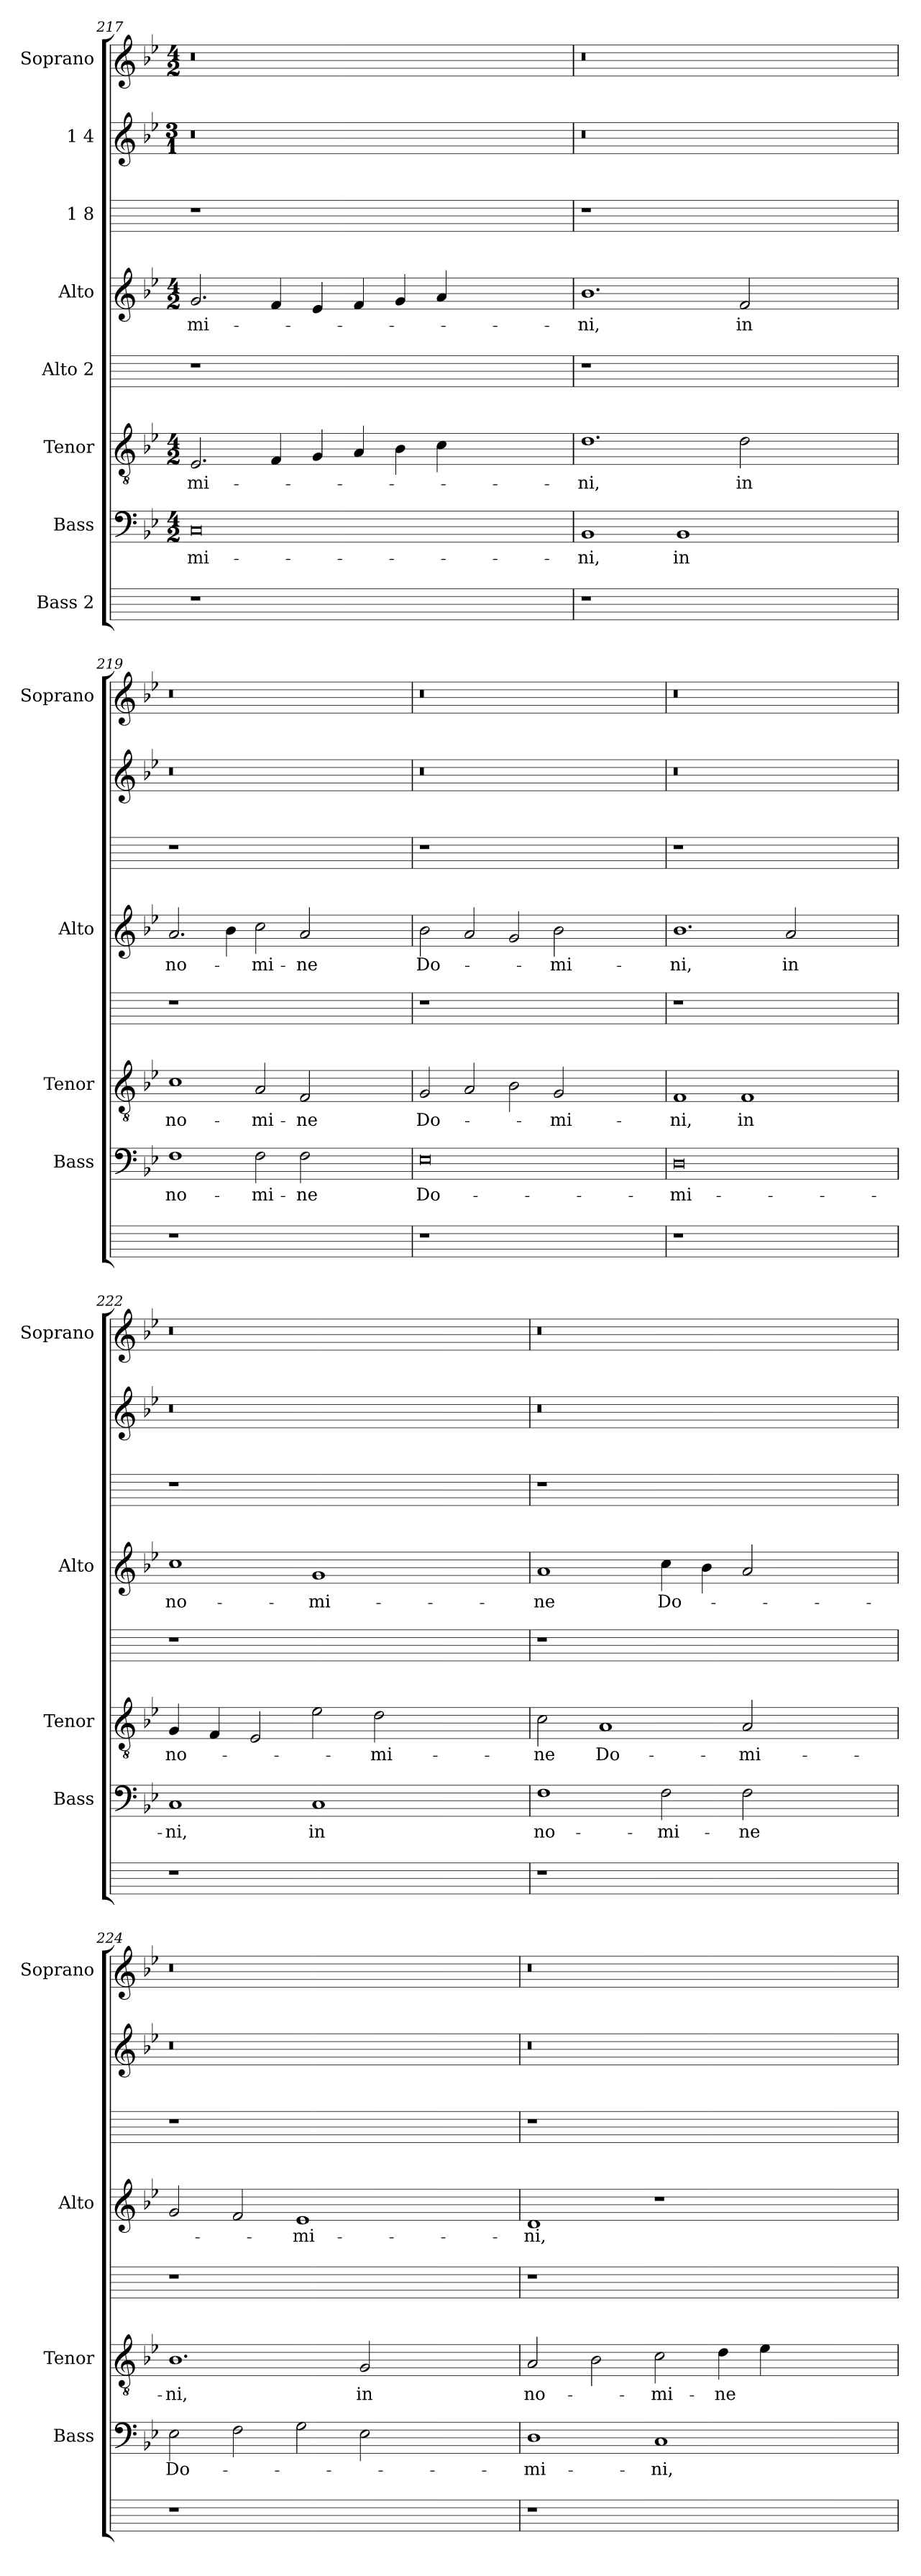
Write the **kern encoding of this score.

**kern	**kern	**text	**kern	**text	**kern	**kern	**text	**kern	**kern	**kern
*part8	*part7	*part7	*part6	*part6	*part5	*part4	*part4	*part3	*part2	*part1
*staff8	*staff7	*staff7	*staff6	*staff6	*staff5	*staff4	*staff4	*staff3	*staff2	*staff1
*I"Bass 2	*I"Bass	*	*I"Tenor	*	*I"Alto 2	*I"Alto	*	*I"1 8	*I"1 4	*I"Soprano
*	*I'Bass	*	*I'Tenor	*	*	*I'Alto	*	*	*	*I'Soprano
*	*clefF4	*	*clefGv2	*	*	*clefG2	*	*	*clefG2	*clefG2
*	*k[b-e-]	*	*k[b-e-]	*	*	*k[b-e-]	*	*	*k[b-e-]	*k[b-e-]
*	*B-:	*	*B-:	*	*	*B-:	*	*	*B-:	*B-:
*	*M4/2	*	*M4/2	*	*	*M4/2	*	*	*M3/1	*M4/2
=217	=217	=217	=217	=217	=217	=217	=217	=217	=217	=217
!	!	!LO:LY:b:rj	!	!LO:LY:b:cj	!	!	!LO:LY:b:cj	!	!	!
1r	0C	-mi-	2.E-/	-mi-	1r	2.g/	-mi-	1r	0.r	0r
.	.	.	4F/	.	.	4f/	.	.	.	.
0ryy	.	.	4G/	.	0ryy	4e-/	.	0ryy	.	.
.	.	.	4A/	.	.	4f/	.	.	.	.
.	.	.	4B-\	.	.	4g/	.	.	.	.
.	.	.	4c\	.	.	4a/	.	.	.	.
.	1ryy	.	1ryy	.	.	1ryy	.	.	.	1ryy
=218	=218	=218	=218	=218	=218	=218	=218	=218	=218	=218
!	!	!LO:LY:b:cj	!	!LO:LY:b:cj	!	!	!LO:LY:b:cj	!	!	!
1r	1BB-	-ni,	1.d	-ni,	1r	1.b-	-ni,	1r	0.r	0r
!	!	!LO:LY:b:cj	!	!	!	!	!	!	!	!
0ryy	1BB-	in	.	.	0ryy	.	.	0ryy	.	.
!	!	!	!	!LO:LY:b:cj	!	!	!LO:LY:b:cj	!	!	!
.	.	.	2d\	in	.	2f/	in	.	.	.
.	1ryy	.	1ryy	.	.	1ryy	.	.	.	1ryy
=219	=219	=219	=219	=219	=219	=219	=219	=219	=219	=219
!	!	!LO:LY:b:cj	!	!LO:LY:b:cj	!	!	!LO:LY:b:cj	!	!	!
1r	1F	no-	1c	no-	1r	2.a/	no-	1r	0.r	0r
.	.	.	.	.	.	4b-\	.	.	.	.
!	!	!LO:LY:b:cj	!	!LO:LY:b:cj	!	!	!LO:LY:b:cj	!	!	!
0ryy	2F\	-mi-	2A/	-mi-	0ryy	2cc\	-mi-	0ryy	.	.
!	!	!LO:LY:b:cj	!	!LO:LY:b:cj	!	!	!LO:LY:b:cj	!	!	!
.	2F\	-ne	2F/	-ne	.	2a/	-ne	.	.	.
.	1ryy	.	1ryy	.	.	1ryy	.	.	.	1ryy
!!LO:LB:g=z
=220	=220	=220	=220	=220	=220	=220	=220	=220	=220	=220
!	!	!LO:LY:b:cj	!	!LO:LY:b:cj	!	!	!LO:LY:b:cj	!	!	!
1r	0E-	Do-	2G/	Do-	1r	2b-\	Do-	1r	0.r	0r
.	.	.	2A/	.	.	2a/	.	.	.	.
0ryy	.	.	2B-\	.	0ryy	2g/	.	0ryy	.	.
!	!	!	!	!LO:LY:b:cj	!	!	!LO:LY:b:cj	!	!	!
.	.	.	2G/	-mi-	.	2b-\	-mi-	.	.	.
.	1ryy	.	1ryy	.	.	1ryy	.	.	.	1ryy
=221	=221	=221	=221	=221	=221	=221	=221	=221	=221	=221
!	!	!LO:LY:b:rj	!	!LO:LY:b:cj	!	!	!LO:LY:b:cj	!	!	!
1r	0D	-mi-	1F	-ni,	1r	1.b-	-ni,	1r	0.r	0r
!	!	!	!	!LO:LY:b:cj	!	!	!	!	!	!
0ryy	.	.	1F	in	0ryy	.	.	0ryy	.	.
!	!	!	!	!	!	!	!LO:LY:b:cj	!	!	!
.	.	.	.	.	.	2a/	in	.	.	.
.	1ryy	.	1ryy	.	.	1ryy	.	.	.	1ryy
=222	=222	=222	=222	=222	=222	=222	=222	=222	=222	=222
!	!	!LO:LY:b:cj	!	!LO:LY:b:cj	!	!	!LO:LY:b:cj	!	!	!
1r	1C	-ni,	4G/	no-	1r	1cc	no-	1r	0.r	0r
.	.	.	4F/	.	.	.	.	.	.	.
.	.	.	2E-/	.	.	.	.	.	.	.
!	!	!LO:LY:b:cj	!	!	!	!	!LO:LY:b:cj	!	!	!
0ryy	1C	in	2e-\	.	0ryy	1g	-mi-	0ryy	.	.
!	!	!	!	!LO:LY:b:cj	!	!	!	!	!	!
.	.	.	2d\	-mi-	.	.	.	.	.	.
.	1ryy	.	1ryy	.	.	1ryy	.	.	.	1ryy
=223	=223	=223	=223	=223	=223	=223	=223	=223	=223	=223
!	!	!LO:LY:b:cj	!	!LO:LY:b:cj	!	!	!LO:LY:b:cj	!	!	!
1r	1F	no-	2c\	-ne	1r	1a	-ne	1r	0.r	0r
!	!	!	!	!LO:LY:b:cj	!	!	!	!	!	!
.	.	.	1A	Do-	.	.	.	.	.	.
!	!	!LO:LY:b:cj	!	!	!	!	!LO:LY:b:cj	!	!	!
0ryy	2F\	-mi-	.	.	0ryy	4cc\	Do-	0ryy	.	.
.	.	.	.	.	.	4b-\	.	.	.	.
!	!	!LO:LY:b:cj	!	!LO:LY:b:cj	!	!	!	!	!	!
.	2F\	-ne	2A/	-mi-	.	2a/	.	.	.	.
.	1ryy	.	1ryy	.	.	1ryy	.	.	.	1ryy
=224	=224	=224	=224	=224	=224	=224	=224	=224	=224	=224
!	!	!LO:LY:b:cj	!	!LO:LY:b:cj	!	!	!	!	!	!
1r	2E-\	Do-	1.B-	-ni,	1r	2g/	.	1r	0.r	0r
.	2F\	.	.	.	.	2f/	.	.	.	.
!	!	!	!	!	!	!	!LO:LY:b:cj	!	!	!
0ryy	2G\	.	.	.	0ryy	1e-	-mi-	0ryy	.	.
!	!	!	!	!LO:LY:b:cj	!	!	!	!	!	!
.	2E-\	.	2G/	in	.	.	.	.	.	.
.	1ryy	.	1ryy	.	.	1ryy	.	.	.	1ryy
!!LO:PB:g=z
=225	=225	=225	=225	=225	=225	=225	=225	=225	=225	=225
!	!	!LO:LY:b:cj	!	!LO:LY:b:cj	!	!	!LO:LY:b:cj	!	!	!
1r	1D	-mi-	2A/	no-	1r	1d	-ni,	1r	0.r	0r
.	.	.	2B-\	.	.	.	.	.	.	.
!	!	!LO:LY:b:cj	!	!LO:LY:b:cj	!	!	!	!	!	!
0ryy	1C	-ni,	2c\	-mi-	0ryy	1r	.	0ryy	.	.
!	!	!	!	!LO:LY:b:cj	!	!	!	!	!	!
.	.	.	4d\	-ne	.	.	.	.	.	.
.	.	.	4e-\	.	.	.	.	.	.	.
.	1ryy	.	1ryy	.	.	1ryy	.	.	.	1ryy
=	=	=	=	=	=	=	=	=	=	=
*-	*-	*-	*-	*-	*-	*-	*-	*-	*-	*-
